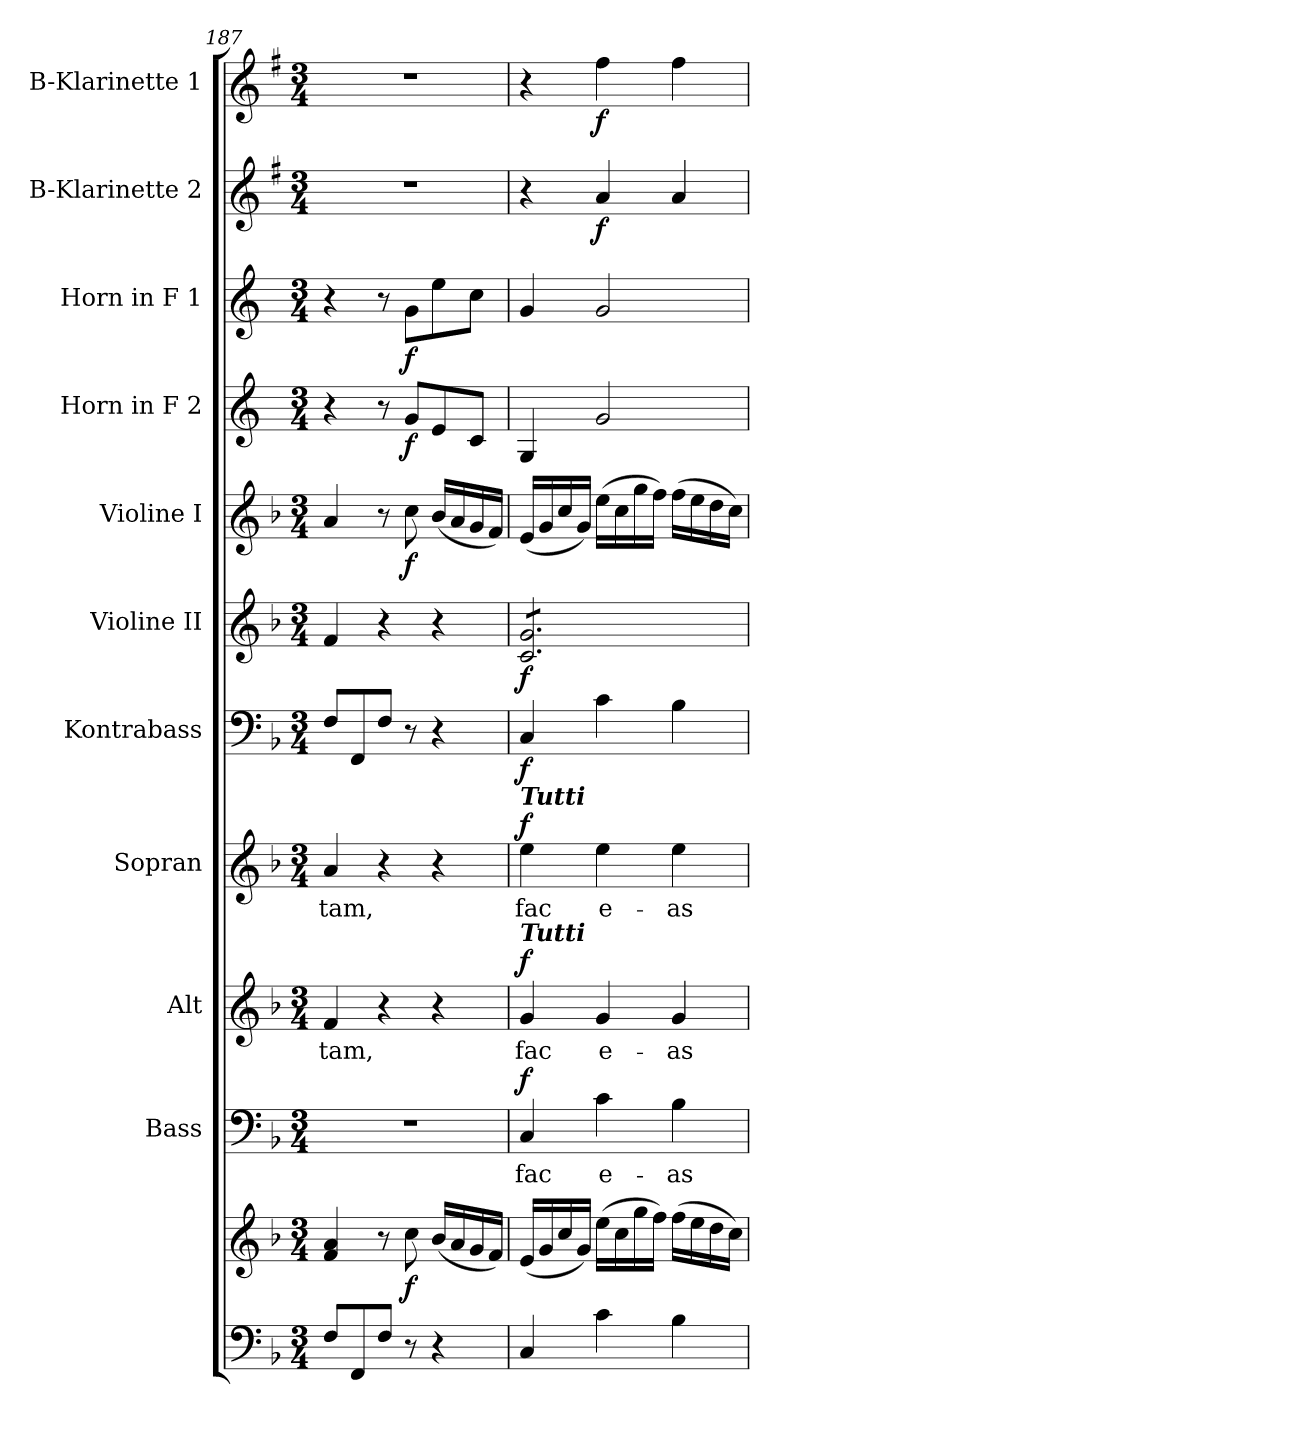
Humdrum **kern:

**kern	**kern	**dynam	**kern	**text	**dynam	**kern	**text	**dynam	**kern	**text	**dynam	**kern	**dynam	**kern	**dynam	**kern	**dynam	**kern	**dynam	**kern	**dynam	**kern	**dynam	**kern	**dynam
*part11	*part11	*part11	*part10	*part10	*part10	*part9	*part9	*part9	*part8	*part8	*part8	*part7	*part7	*part6	*part6	*part5	*part5	*part4	*part4	*part3	*part3	*part2	*part2	*part1	*part1
*staff12	*staff11	*staff11/12	*staff10	*staff10	*staff10	*staff9	*staff9	*staff9	*staff8	*staff8	*staff8	*staff7	*staff7	*staff6	*staff6	*staff5	*staff5	*staff4	*staff4	*staff3	*staff3	*staff2	*staff2	*staff1	*staff1
*	*	*	*I"Bass	*	*	*I"Alt	*	*	*I"Sopran	*	*	*I"Kontrabass	*	*I"Violine II	*	*I"Violine I	*	*I"Horn in F 2	*	*I"Horn in F 1	*	*I"B-Klarinette 2	*	*I"B-Klarinette 1	*
*	*	*	*I'B.	*	*	*I'A.	*	*	*I'S.	*	*	*I'Kb.	*	*I'Vl. II	*	*I'Vl. I	*	*	*	*	*	*I'B Kl. 2	*	*I'B Kl. 1	*
*clefF4	*clefG2	*	*clefF4	*	*	*clefG2	*	*	*clefG2	*	*	*clefF4	*	*clefG2	*	*clefG2	*	*clefG2	*	*clefG2	*	*clefG2	*	*clefG2	*
*	*	*	*	*	*	*	*	*	*	*	*	*ITrd7c12	*	*	*	*	*	*ITrd4c7	*	*ITrd4c7	*	*ITrd1c2	*	*ITrd1c2	*
*k[b-]	*k[b-]	*	*k[b-]	*	*	*k[b-]	*	*	*k[b-]	*	*	*k[b-]	*	*k[b-]	*	*k[b-]	*	*k[b-]	*	*k[b-]	*	*k[b-]	*	*k[b-]	*
*F:	*F:	*	*F:	*	*	*F:	*	*	*F:	*	*	*F:	*	*F:	*	*F:	*	*F:	*	*F:	*	*F:	*	*F:	*
*M3/4	*M3/4	*	*M3/4	*	*	*M3/4	*	*	*M3/4	*	*	*M3/4	*	*M3/4	*	*M3/4	*	*M3/4	*	*M3/4	*	*M3/4	*	*M3/4	*
=187	=187	=187	=187	=187	=187	=187	=187	=187	=187	=187	=187	=187	=187	=187	=187	=187	=187	=187	=187	=187	=187	=187	=187	=187	=187
!	!	!	!	!	!	!	!LO:LY:b	!	!	!LO:LY:b	!	!	!	!	!	!	!	!	!	!	!	!	!	!	!
8F/L	4f/ 4a/	.	2.r	.	.	4f/	-tam,	.	4a/	-tam,	.	8FF/L	.	4f/	.	4a/	.	4r	.	4r	.	2.r	.	2.r	.
8FF/	.	.	.	.	.	.	.	.	.	.	.	8FFF/	.	.	.	.	.	.	.	.	.	.	.	.	.
8F/J	8r	.	.	.	.	4r	.	.	4r	.	.	8FF/J	.	4r	.	8r	.	8r	.	8r	.	.	.	.	.
!	!	!LO:DY:b	!	!	!	!	!	!	!	!	!	!	!	!	!	!	!LO:DY:b	!	!LO:DY:b	!	!LO:DY:b	!	!	!	!
8r	8cc\	f	.	.	.	.	.	.	.	.	.	8r	.	.	.	8cc\	f	8c/L	f	8c\L	f	.	.	.	.
4r	(<16b-/LL	.	.	.	.	4r	.	.	4r	.	.	4r	.	4r	.	(<16b-/LL	.	8A/	.	8a\	.	.	.	.	.
.	16a/	.	.	.	.	.	.	.	.	.	.	.	.	.	.	16a/	.	.	.	.	.	.	.	.	.
.	16g/	.	.	.	.	.	.	.	.	.	.	.	.	.	.	16g/	.	8F/J	.	8f\J	.	.	.	.	.
.	16f/JJ)	.	.	.	.	.	.	.	.	.	.	.	.	.	.	16f/JJ)	.	.	.	.	.	.	.	.	.
=188	=188	=188	=188	=188	=188	=188	=188	=188	=188	=188	=188	=188	=188	=188	=188	=188	=188	=188	=188	=188	=188	=188	=188	=188	=188
!	!	!	!	!	!	!	!	!	!LO:TX:a:Bi:t=Tutti	!	!	!	!	!	!	!	!	!	!	!	!	!	!	!	!
!	!	!	!	!	!	!LO:TX:a:Bi:t=Tutti	!	!	!	!	!	!	!	!	!	!	!	!	!	!	!	!	!	!	!
!	!	!	!	!LO:LY:b	!LO:DY:a	!	!LO:LY:b	!LO:DY:a	!	!LO:LY:b	!LO:DY:a	!	!LO:DY:b	!	!LO:DY:b	!	!	!	!	!	!	!	!	!	!
*	*	*	*	*	*	*	*	*	*	*	*	*	*	*tremolo	*	*	*	*	*	*	*	*	*	*	*
4C/	(<16e/LL	.	4C/	fac	f	4g/	fac	f	4ee\	fac	f	4CC/	f	8c/ 8g/L	f	(<16e/LL	.	4C/	.	4c/	.	4r	.	4r	.
.	16g/	.	.	.	.	.	.	.	.	.	.	.	.	.	.	16g/	.	.	.	.	.	.	.	.	.
.	16cc/	.	.	.	.	.	.	.	.	.	.	.	.	8c/ 8g/	.	16cc/	.	.	.	.	.	.	.	.	.
.	16g/JJ)	.	.	.	.	.	.	.	.	.	.	.	.	.	.	16g/JJ)	.	.	.	.	.	.	.	.	.
!	!	!	!	!LO:LY:b	!	!	!LO:LY:b	!	!	!LO:LY:b	!	!	!	!	!	!	!	!	!	!	!	!	!LO:DY:b	!	!LO:DY:b
4c\	(>16ee\LL	.	4c\	e-	.	4g/	e-	.	4ee\	e-	.	4C\	.	8c/ 8g/	.	(>16ee\LL	.	2c/	.	2c/	.	4g/	f	4ee\	f
.	16cc\	.	.	.	.	.	.	.	.	.	.	.	.	.	.	16cc\	.	.	.	.	.	.	.	.	.
.	16gg\	.	.	.	.	.	.	.	.	.	.	.	.	8c/ 8g/	.	16gg\	.	.	.	.	.	.	.	.	.
.	16ff\JJ)	.	.	.	.	.	.	.	.	.	.	.	.	.	.	16ff\JJ)	.	.	.	.	.	.	.	.	.
!	!	!	!	!LO:LY:b	!	!	!LO:LY:b	!	!	!LO:LY:b	!	!	!	!	!	!	!	!	!	!	!	!	!	!	!
4B-\	(>16ff\LL	.	4B-\	-as	.	4g/	-as	.	4ee\	-as	.	4BB-\	.	8c/ 8g/	.	(>16ff\LL	.	.	.	.	.	4g/	.	4ee\	.
.	16ee\	.	.	.	.	.	.	.	.	.	.	.	.	.	.	16ee\	.	.	.	.	.	.	.	.	.
.	16dd\	.	.	.	.	.	.	.	.	.	.	.	.	8c/ 8g/J	.	16dd\	.	.	.	.	.	.	.	.	.
*	*	*	*	*	*	*	*	*	*	*	*	*	*	*Xtremolo	*	*	*	*	*	*	*	*	*	*	*
.	16cc\JJ)	.	.	.	.	.	.	.	.	.	.	.	.	.	.	16cc\JJ)	.	.	.	.	.	.	.	.	.
=	=	=	=	=	=	=	=	=	=	=	=	=	=	=	=	=	=	=	=	=	=	=	=	=	=
*-	*-	*-	*-	*-	*-	*-	*-	*-	*-	*-	*-	*-	*-	*-	*-	*-	*-	*-	*-	*-	*-	*-	*-	*-	*-
